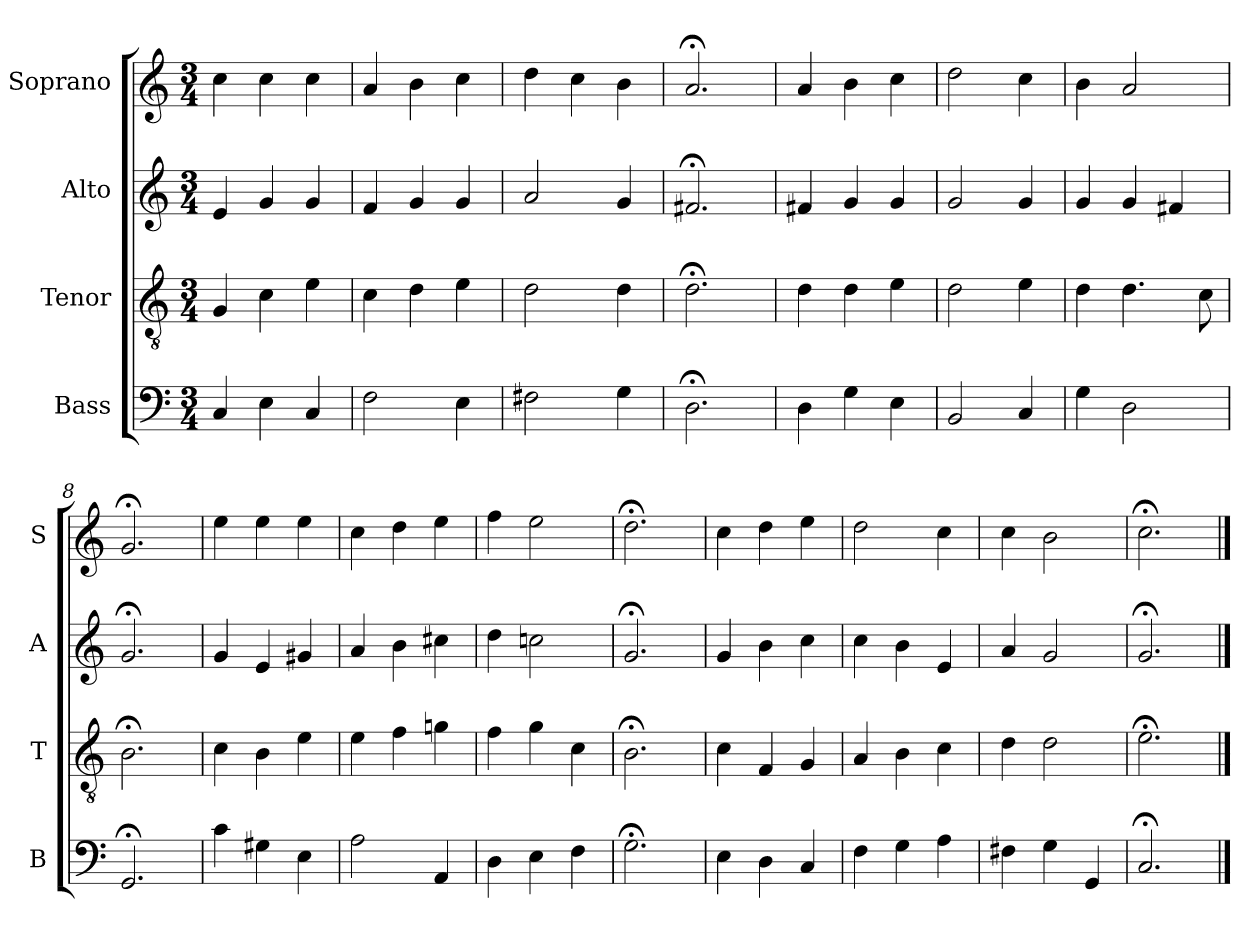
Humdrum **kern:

**kern	**kern	**kern	**kern
*part4	*part3	*part2	*part1
*staff4	*staff3	*staff2	*staff1
*I"Bass	*I"Tenor	*I"Alto	*I"Soprano
*I'B	*I'T	*I'A	*I'S
*clefF4	*clefGv2	*clefG2	*clefG2
*k[]	*k[]	*k[]	*k[]
*C:	*C:	*C:	*C:
*M3/4	*M3/4	*M3/4	*M3/4
*MM100	*MM100	*MM100	*MM100
=1	=1	=1	=1
4C	4Gi	4ei	4cc
4E	4ci	4gi	4cc
4C	4e	4g	4cc
=2	=2	=2	=2
2F	4c	4f	4a
.	4d	4g	4b
4E	4e	4g	4cc
=3	=3	=3	=3
2F#X	2d	2a	4dd
.	.	.	4cc
4G	4d	4g	4b
=4	=4	=4	=4
2.D;<	2.d;<	2.f#X;<	2.a;<
=5	=5	=5	=5
4D	4d	4f#X	4a
4G	4d	4g	4b
4E	4e	4g	4cc
=6	=6	=6	=6
2BB	2d	2g	2dd
4C	4e	4g	4cc
=7	=7	=7	=7
4G	4d	4g	4b
2D	4.d	4g	2a
.	.	4f#X	.
.	8c	.	.
=8	=8	=8	=8
2.GG;<	2.B;<	2.g;<	2.g;<
=9	=9	=9	=9
4c	4c	4g	4ee
4G#X	4B	4e	4ee
4E	4e	4g#X	4ee
=10	=10	=10	=10
2A	4e	4a	4cc
.	4f	4b	4dd
4AA	4gn	4cc#X	4ee
=11	=11	=11	=11
4D	4f	4dd	4ff
4E	4g	2ccn	2ee
4F	4c	.	.
=12	=12	=12	=12
2.G;<	2.B;<	2.g;<	2.dd;<
=13	=13	=13	=13
4E	4c	4g	4cc
4D	4F	4b	4dd
4C	4G	4cc	4ee
=14	=14	=14	=14
4F	4A	4cc	2dd
4G	4B	4b	.
4A	4ci	4ei	4cc
=15	=15	=15	=15
4F#X	4di	4ai	4cc
4G	2d	2g	2b
4GG	.	.	.
=16	=16	=16	=16
2.C;<	2.e;<	2.g;<	2.cc;<
==	==	==	==
*-	*-	*-	*-
